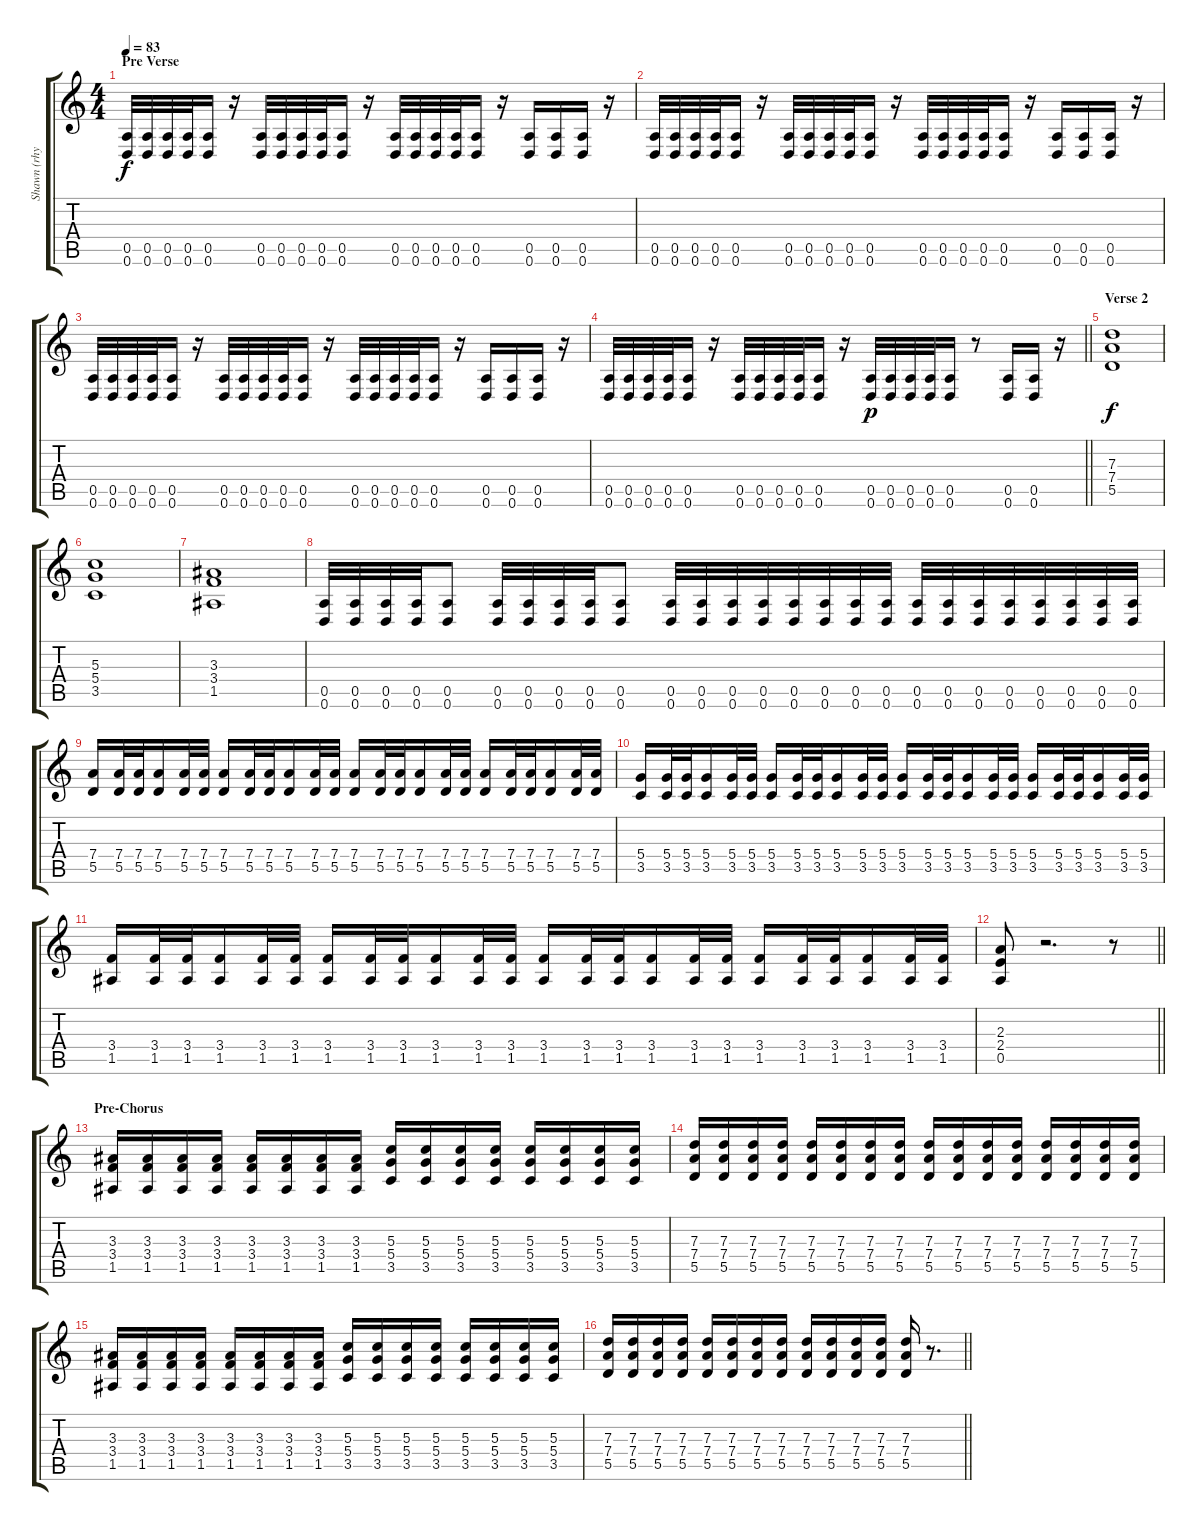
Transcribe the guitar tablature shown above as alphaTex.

\track ("Shawn (rhythm)" "Shawn (rhy") {instrument overdrivenguitar}
\staff {score tabs}
\tuning (E4 B3 G3 D3 A2 D2) {hide}
\ts (4 4)
\section ("" "Pre Verse")
\tempo 83
\clef g2
\ks c
(0.5 0.6).32{dy f} (0.5 0.6).32 (0.5 0.6).32 (0.5 0.6).32 (0.5 0.6).16 r.16 (0.5 0.6).32 (0.5 0.6).32 (0.5 0.6).32 (0.5 0.6).32 (0.5 0.6).16 r.16 (0.5 0.6).32 (0.5 0.6).32 (0.5 0.6).32 (0.5 0.6).32 (0.5 0.6).16 r.16 (0.5 0.6).16 (0.5 0.6).16 (0.5 0.6).16 r.16 |
(0.5 0.6).32 (0.5 0.6).32 (0.5 0.6).32 (0.5 0.6).32 (0.5 0.6).16 r.16 (0.5 0.6).32 (0.5 0.6).32 (0.5 0.6).32 (0.5 0.6).32 (0.5 0.6).16 r.16 (0.5 0.6).32 (0.5 0.6).32 (0.5 0.6).32 (0.5 0.6).32 (0.5 0.6).16 r.16 (0.5 0.6).16 (0.5 0.6).16 (0.5 0.6).16 r.16 |
(0.5 0.6).32 (0.5 0.6).32 (0.5 0.6).32 (0.5 0.6).32 (0.5 0.6).16 r.16 (0.5 0.6).32 (0.5 0.6).32 (0.5 0.6).32 (0.5 0.6).32 (0.5 0.6).16 r.16 (0.5 0.6).32 (0.5 0.6).32 (0.5 0.6).32 (0.5 0.6).32 (0.5 0.6).16 r.16 (0.5 0.6).16 (0.5 0.6).16 (0.5 0.6).16 r.16 |
\barLineRight lightlight
(0.5 0.6).32 (0.5 0.6).32 (0.5 0.6).32 (0.5 0.6).32 (0.5 0.6).16 r.16 (0.5 0.6).32 (0.5 0.6).32 (0.5 0.6).32 (0.5 0.6).32 (0.5 0.6).16 r.16 (0.5 0.6).32{dy p} (0.5 0.6).32 (0.5 0.6).32 (0.5 0.6).32 (0.5 0.6).16 r.8 (0.5 0.6).16 (0.5 0.6).16 r.16 |
\section ("" "Verse 2")
(7.3 7.4 5.5).1{dy f} |
(5.3 5.4 3.5).1 |
(3.3 3.4 1.5).1 |
(0.5 0.6).32 (0.5 0.6).32 (0.5 0.6).32 (0.5 0.6).32 (0.5 0.6).8 (0.5 0.6).32 (0.5 0.6).32 (0.5 0.6).32 (0.5 0.6).32 (0.5 0.6).8 (0.5 0.6).32 (0.5 0.6).32 (0.5 0.6).32 (0.5 0.6).32 (0.5 0.6).32 (0.5 0.6).32 (0.5 0.6).32 (0.5 0.6).32 (0.5 0.6).32 (0.5 0.6).32 (0.5 0.6).32 (0.5 0.6).32 (0.5 0.6).32 (0.5 0.6).32 (0.5 0.6).32 (0.5 0.6).32 |
(7.4 5.5).16 (7.4 5.5).32 (7.4 5.5).32 (7.4 5.5).16 (7.4 5.5).32 (7.4 5.5).32 (7.4 5.5).16 (7.4 5.5).32 (7.4 5.5).32 (7.4 5.5).16 (7.4 5.5).32 (7.4 5.5).32 (7.4 5.5).16 (7.4 5.5).32 (7.4 5.5).32 (7.4 5.5).16 (7.4 5.5).32 (7.4 5.5).32 (7.4 5.5).16 (7.4 5.5).32 (7.4 5.5).32 (7.4 5.5).16 (7.4 5.5).32 (7.4 5.5).32 |
(5.4 3.5).16 (5.4 3.5).32 (5.4 3.5).32 (5.4 3.5).16 (5.4 3.5).32 (5.4 3.5).32 (5.4 3.5).16 (5.4 3.5).32 (5.4 3.5).32 (5.4 3.5).16 (5.4 3.5).32 (5.4 3.5).32 (5.4 3.5).16 (5.4 3.5).32 (5.4 3.5).32 (5.4 3.5).16 (5.4 3.5).32 (5.4 3.5).32 (5.4 3.5).16 (5.4 3.5).32 (5.4 3.5).32 (5.4 3.5).16 (5.4 3.5).32 (5.4 3.5).32 |
(3.4 1.5).16 (3.4 1.5).32 (3.4 1.5).32 (3.4 1.5).16 (3.4 1.5).32 (3.4 1.5).32 (3.4 1.5).16 (3.4 1.5).32 (3.4 1.5).32 (3.4 1.5).16 (3.4 1.5).32 (3.4 1.5).32 (3.4 1.5).16 (3.4 1.5).32 (3.4 1.5).32 (3.4 1.5).16 (3.4 1.5).32 (3.4 1.5).32 (3.4 1.5).16 (3.4 1.5).32 (3.4 1.5).32 (3.4 1.5).16 (3.4 1.5).32 (3.4 1.5).32 |
\barLineRight lightlight
(2.3 2.4 0.5).8 r.2{d} r.8 |
\section ("" "Pre-Chorus")
(3.3 3.4 1.5).16 (3.3 3.4 1.5).16 (3.3 3.4 1.5).16 (3.3 3.4 1.5).16 (3.3 3.4 1.5).16 (3.3 3.4 1.5).16 (3.3 3.4 1.5).16 (3.3 3.4 1.5).16 (5.3 5.4 3.5).16 (5.3 5.4 3.5).16 (5.3 5.4 3.5).16 (5.3 5.4 3.5).16 (5.3 5.4 3.5).16 (5.3 5.4 3.5).16 (5.3 5.4 3.5).16 (5.3 5.4 3.5).16 |
(7.3 7.4 5.5).16 (7.3 7.4 5.5).16 (7.3 7.4 5.5).16 (7.3 7.4 5.5).16 (7.3 7.4 5.5).16 (7.3 7.4 5.5).16 (7.3 7.4 5.5).16 (7.3 7.4 5.5).16 (7.3 7.4 5.5).16 (7.3 7.4 5.5).16 (7.3 7.4 5.5).16 (7.3 7.4 5.5).16 (7.3 7.4 5.5).16 (7.3 7.4 5.5).16 (7.3 7.4 5.5).16 (7.3 7.4 5.5).16 |
(3.3 3.4 1.5).16 (3.3 3.4 1.5).16 (3.3 3.4 1.5).16 (3.3 3.4 1.5).16 (3.3 3.4 1.5).16 (3.3 3.4 1.5).16 (3.3 3.4 1.5).16 (3.3 3.4 1.5).16 (5.3 5.4 3.5).16 (5.3 5.4 3.5).16 (5.3 5.4 3.5).16 (5.3 5.4 3.5).16 (5.3 5.4 3.5).16 (5.3 5.4 3.5).16 (5.3 5.4 3.5).16 (5.3 5.4 3.5).16 |
\barLineRight lightlight
(7.3 7.4 5.5).16 (7.3 7.4 5.5).16 (7.3 7.4 5.5).16 (7.3 7.4 5.5).16 (7.3 7.4 5.5).16 (7.3 7.4 5.5).16 (7.3 7.4 5.5).16 (7.3 7.4 5.5).16 (7.3 7.4 5.5).16 (7.3 7.4 5.5).16 (7.3 7.4 5.5).16 (7.3 7.4 5.5).16 (7.3 7.4 5.5).16 r.8{d}
